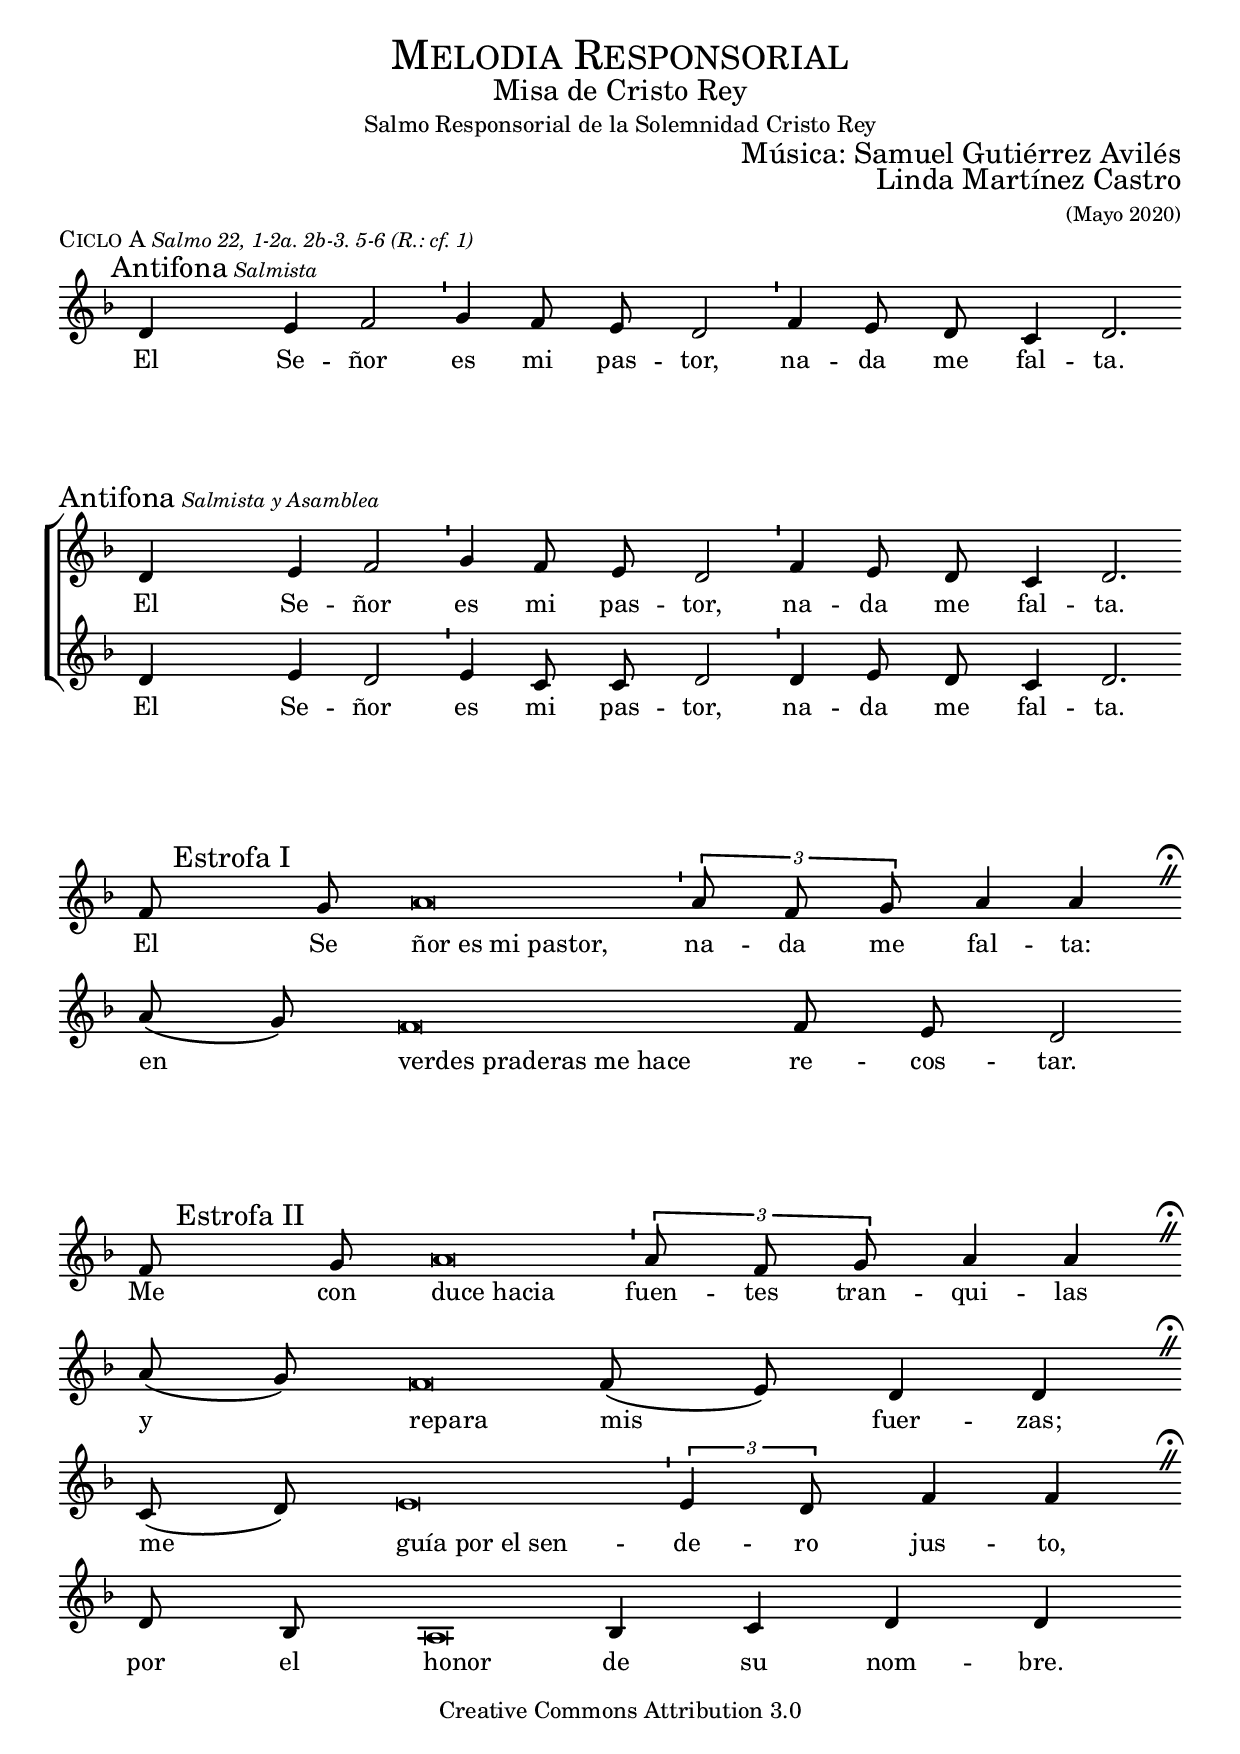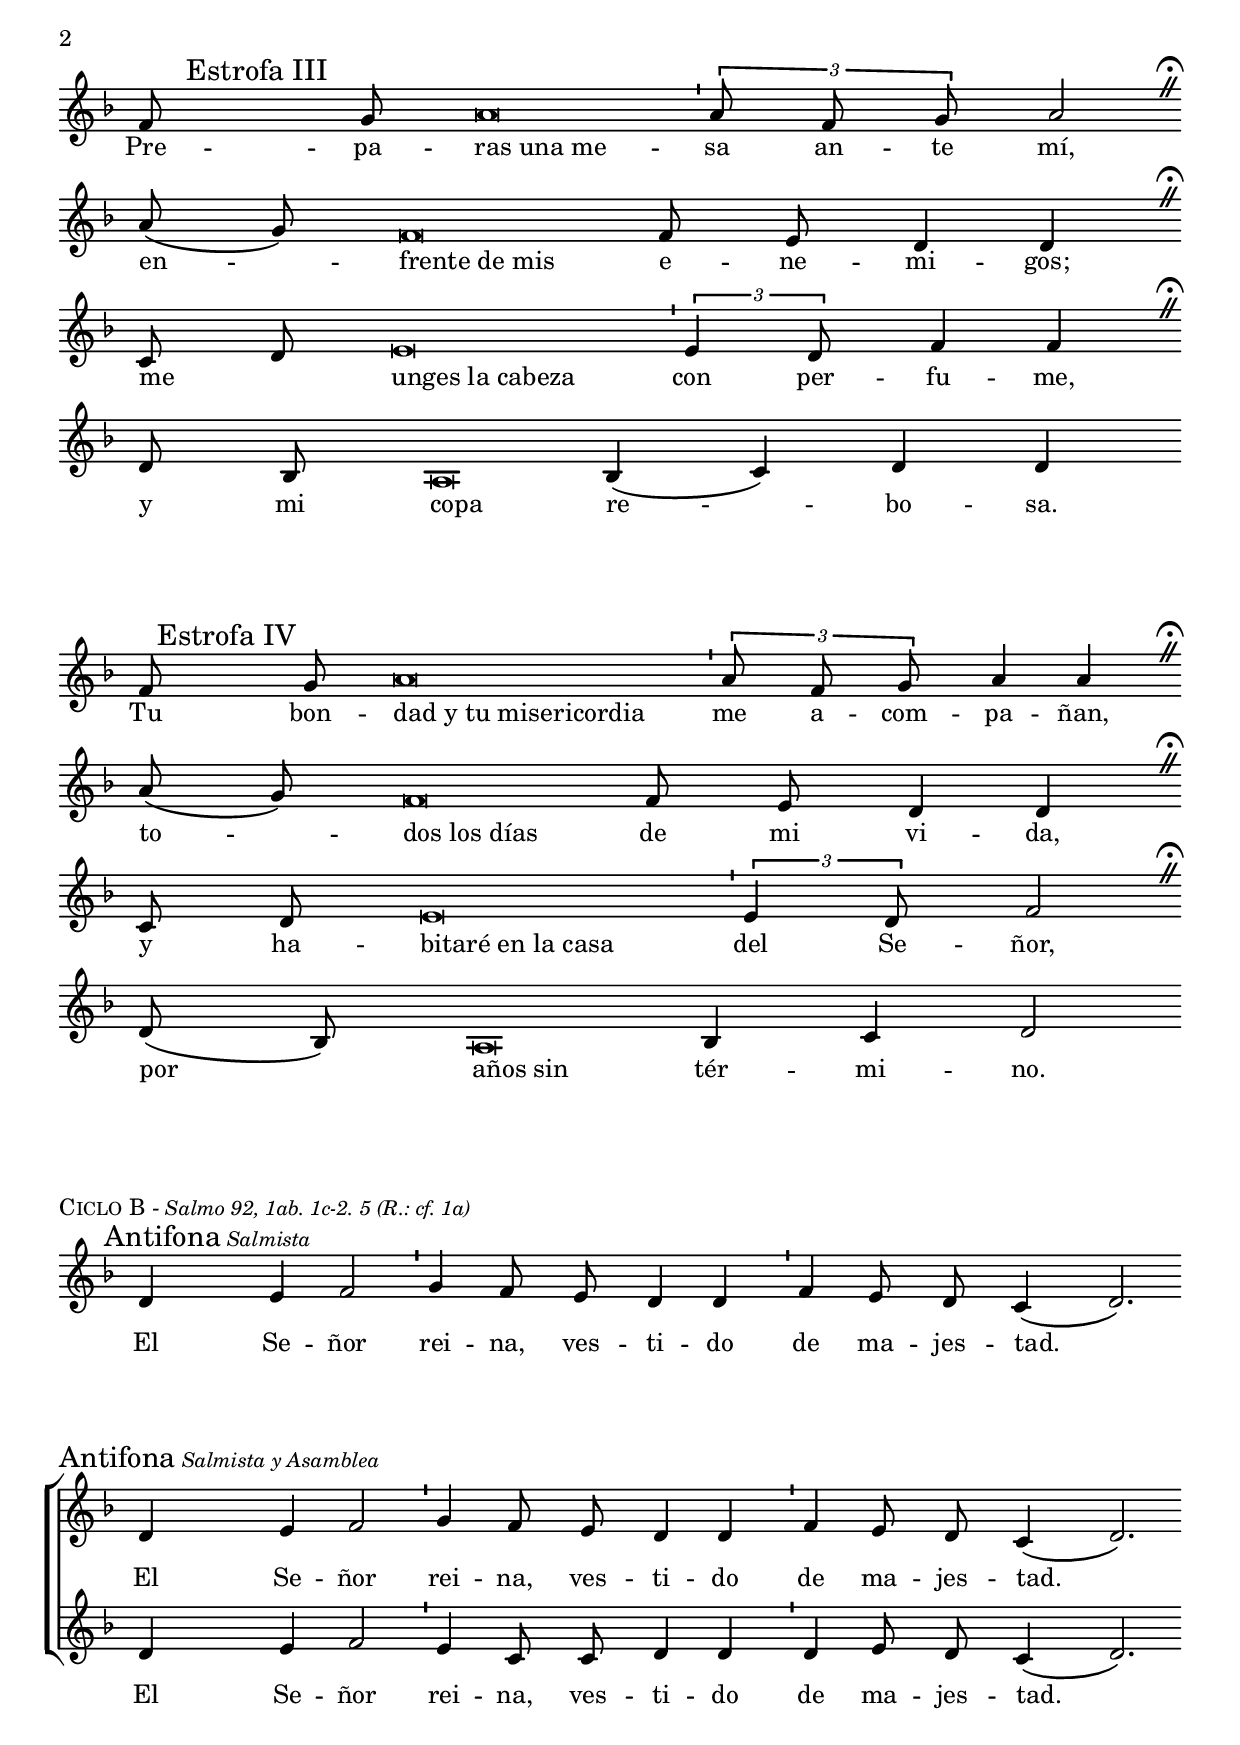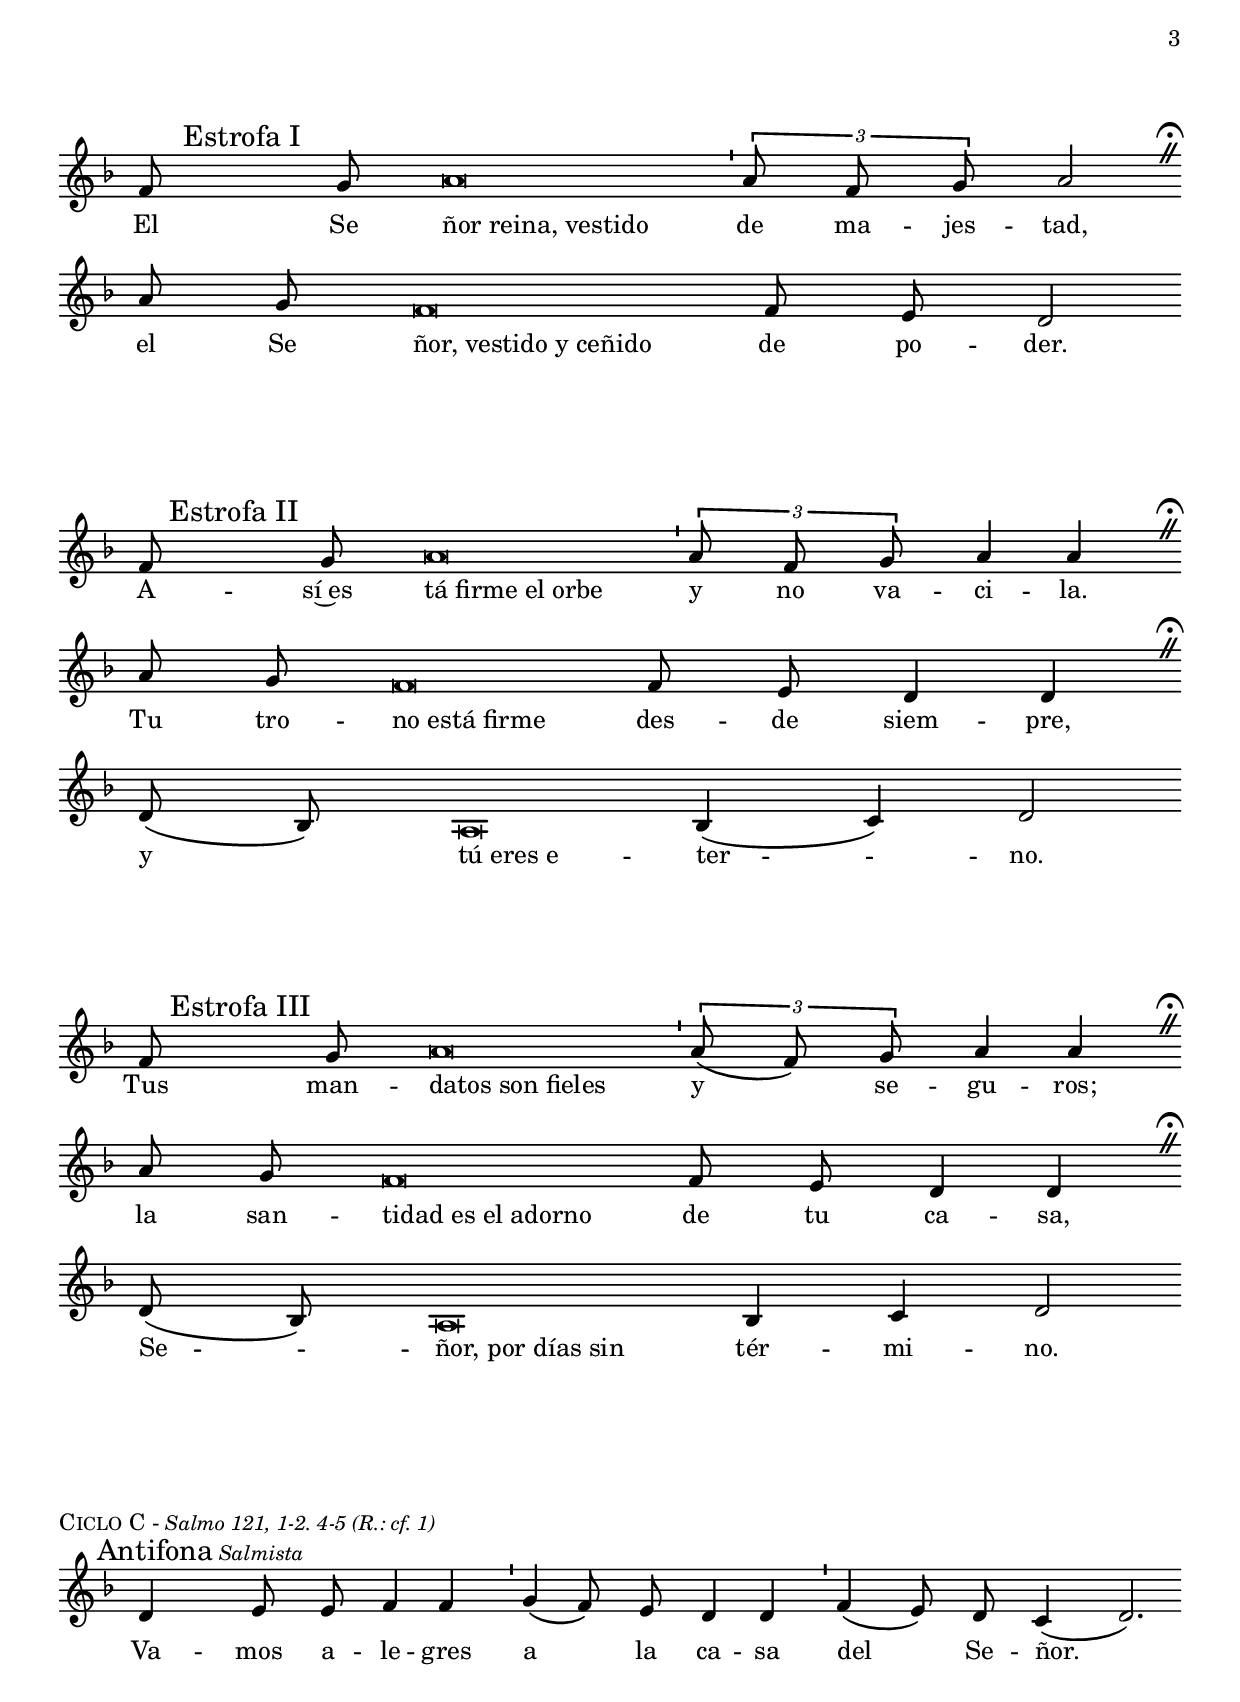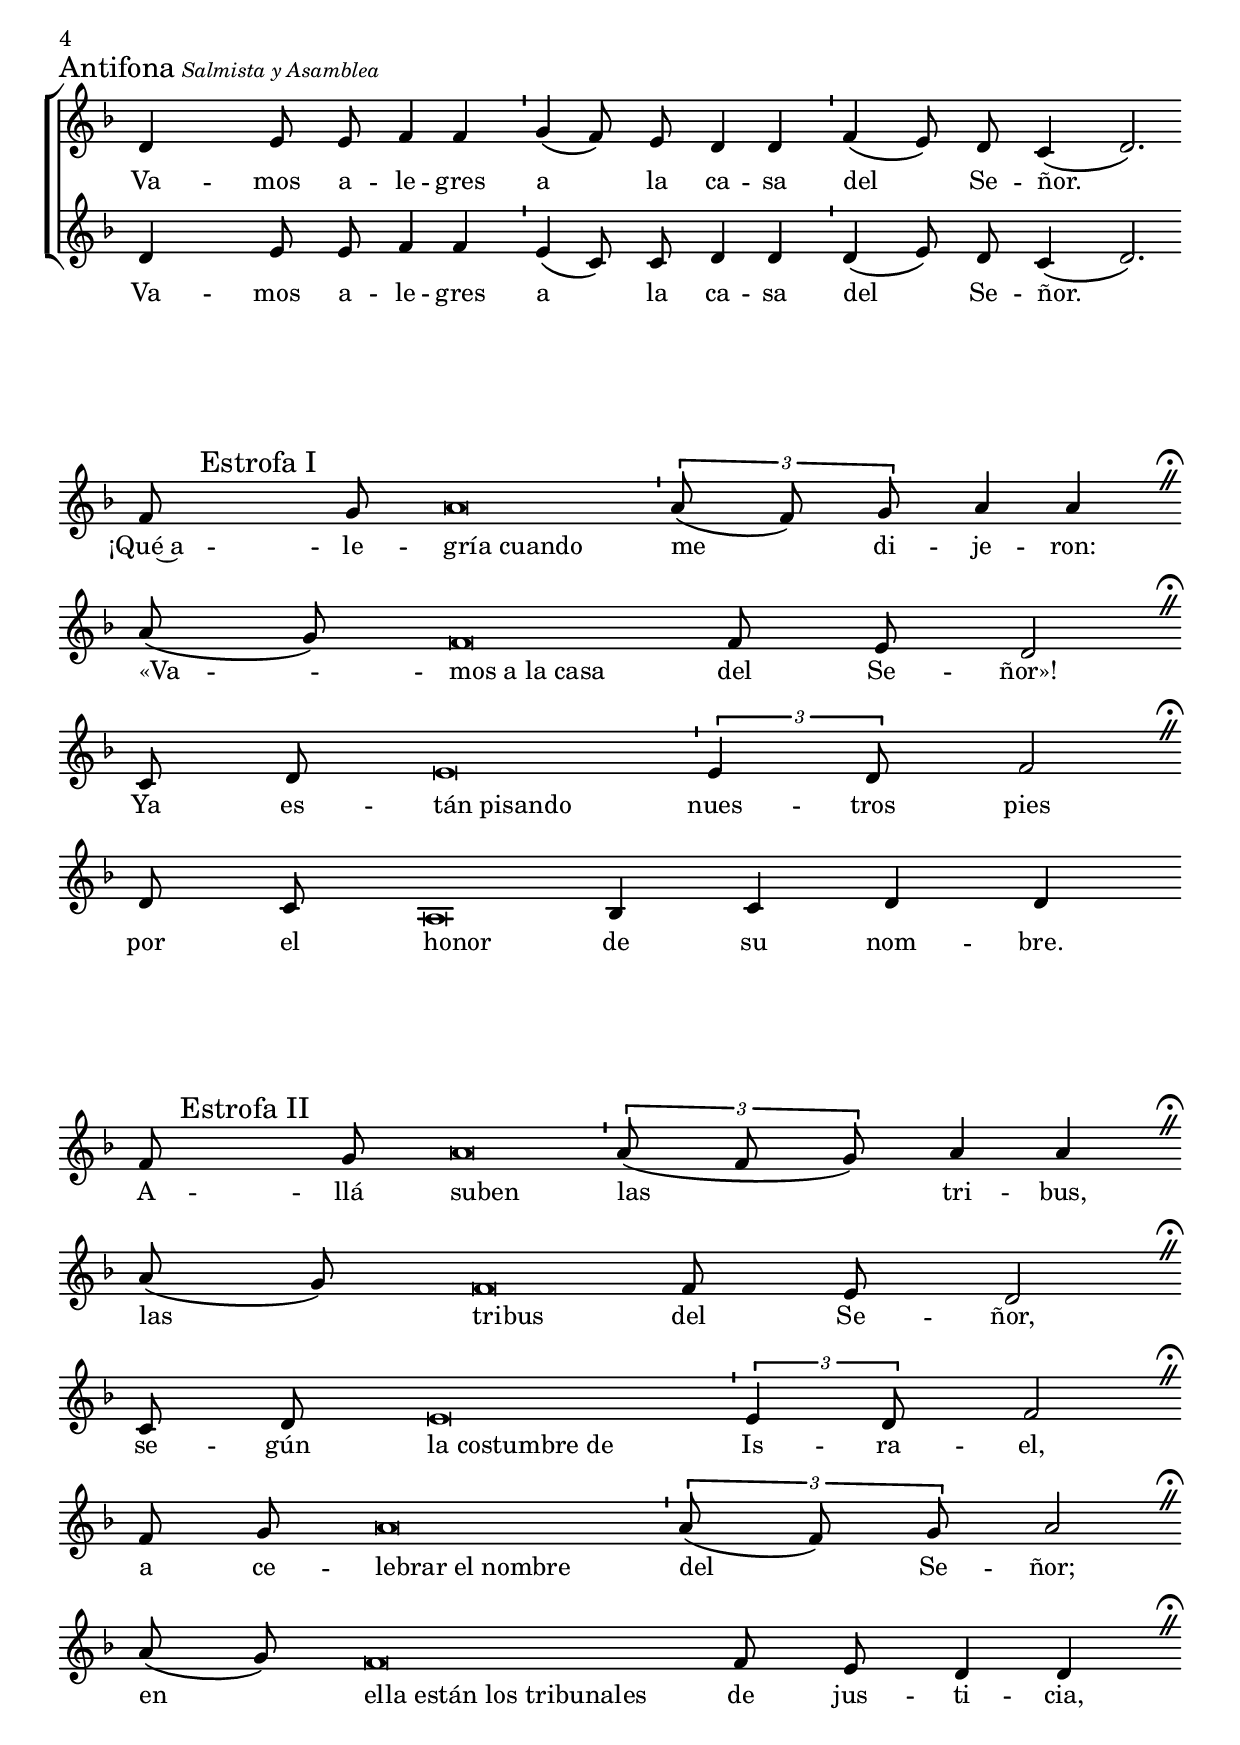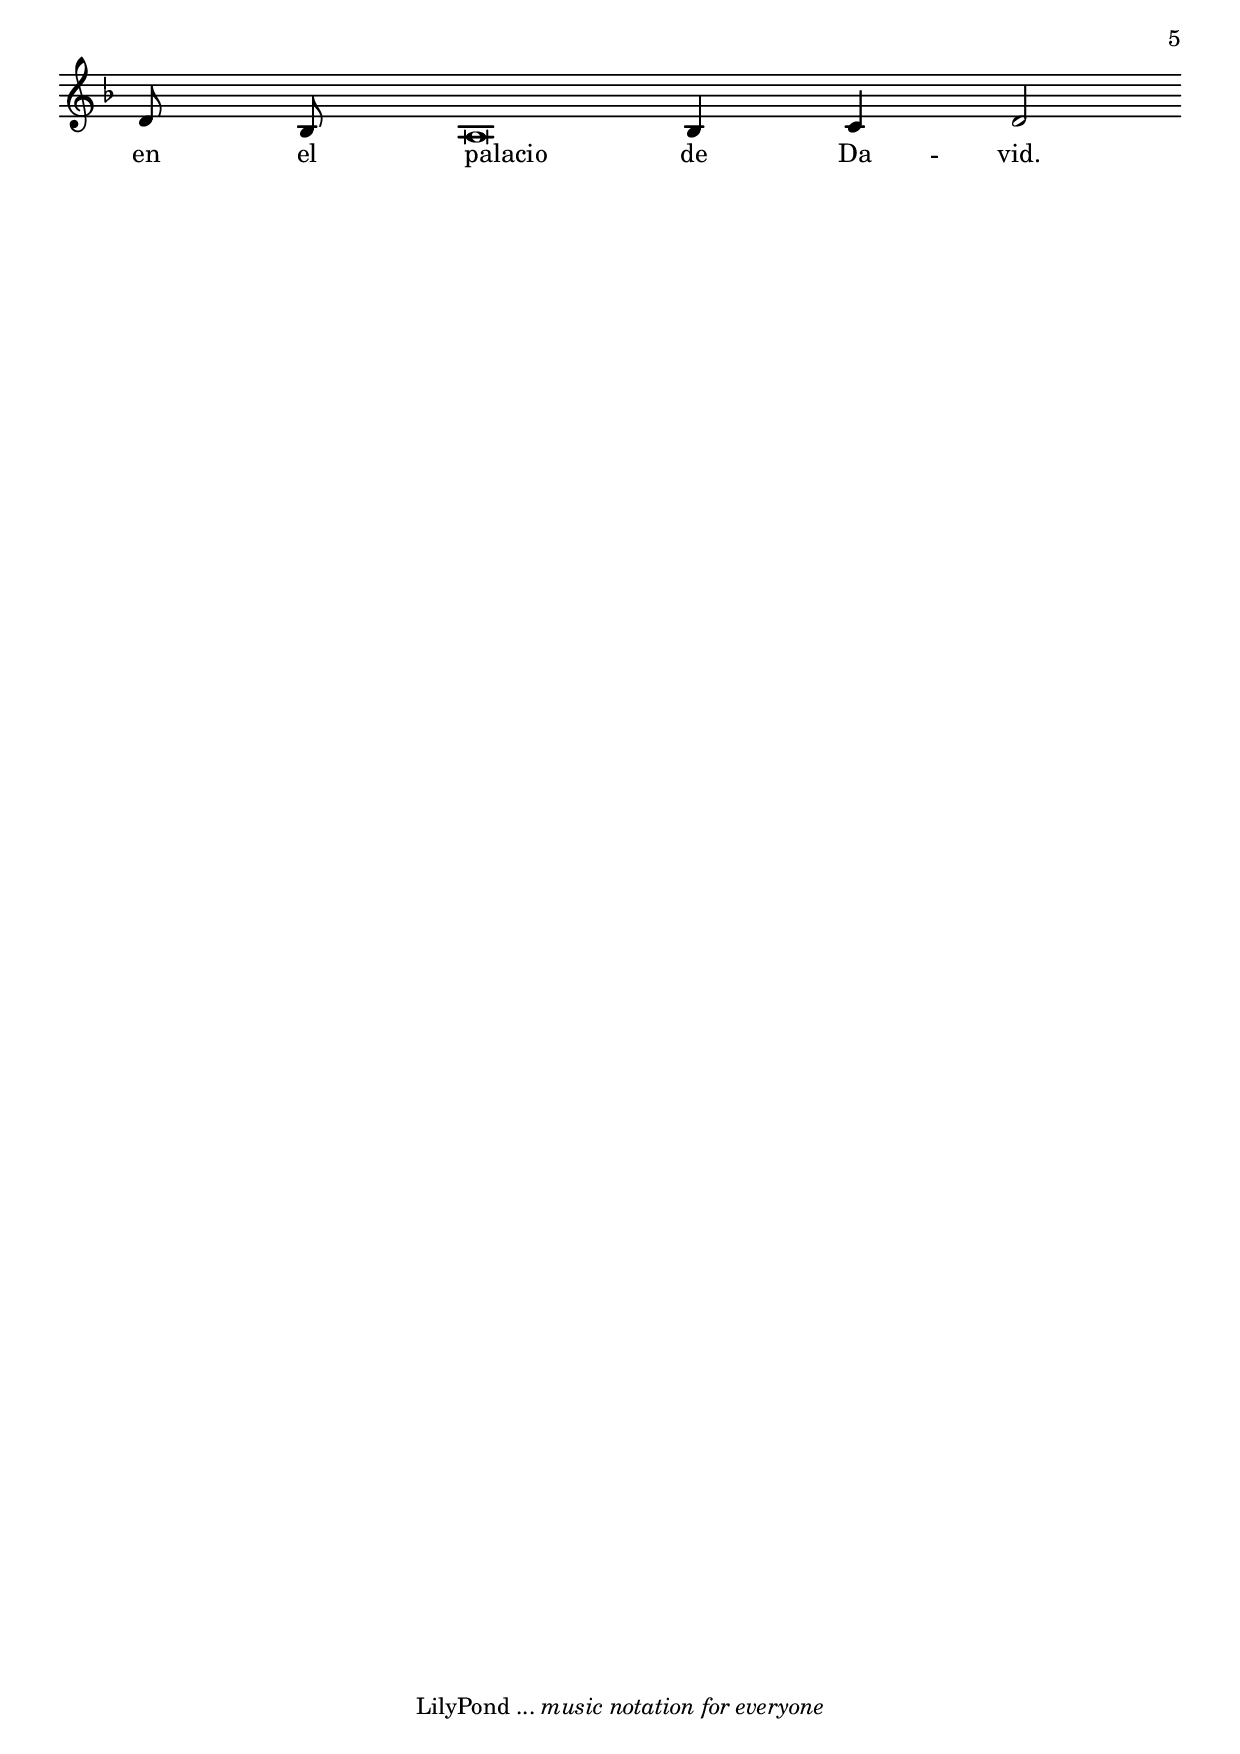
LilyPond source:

% ****************************************************************
%	Melodia Responsorial - Melodia inspirada en las composiciones de Pbro Lucien Deiss
%	by serach.sam@
% ****************************************************************
\language "espanol"
\version "2.19.82"

% --- includes
\include "gregorian.ly"

%#(set-global-staff-size 19)


% --- Cabecera
\markup { \fill-line { \center-column { \fontsize #5 \smallCaps "Melodia Responsorial" \fontsize #2 "Misa de Cristo Rey" "Salmo Responsorial de la Solemnidad Cristo Rey"} } }
\markup { \fill-line { " " \right-column { \fontsize #2 "Música: Samuel Gutiérrez Avilés" } } }
\markup { \fill-line { " " \right-column { \fontsize #2 "Linda Martínez Castro" \small "(Mayo 2020)" } } }
\header {
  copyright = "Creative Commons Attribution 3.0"
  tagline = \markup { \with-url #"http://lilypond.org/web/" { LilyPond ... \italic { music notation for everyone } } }
  breakbefore = ##t
}

% --- Ciclo B
% --- acordes
harmony_stanza = \new ChordNames {
  \chordmode {
    \italianChords
    re4:m do4 re2:m do2 re2:m sib,2 do4 re2.:m
  }
}

% --- Antifona
\score {
  <<
    %\harmony_stanza
    \new Staff <<
      %\set Staff.midiInstrument = "clarinet"
      \new Voice = "melody" \relative do' {
        \set Score.timing = ##f
        %\tempo "Adagio" 4 = 70
        \time 4/4
        \key re \minor

        re4 \mark \markup{ "Antifona" \small \italic "Salmista"} mi fa2  \divisioMinima
        sol4 fa8 mi re2 \divisioMinima
        fa4 mi8 re do4 re2. \finalis \break 
        s32
      }
      \new Lyrics \lyricsto "melody" {
        El Se -- ñor es mi pas -- tor, na -- da me fal -- ta.
      }
    >>
  >>
  \header {
    piece = \markup { \smallCaps "Ciclo A" \italic \small "Salmo 22, 1-2a. 2b-3. 5-6 (R.: cf. 1)"}
  }
  \midi {}
  \layout {
    ragged-right = ##f
    \context {
      \Staff
      \remove "Time_signature_engraver"
      \remove "Bar_engraver"
      \RemoveEmptyStaves
    }
    \context {
      \Score
      barAlways = ##t
    }
  }
}

% --- Antifona Repeticion
\score {
  \new StaffGroup = "Antifona" <<
    %\harmony_stanza
    \new Staff <<
      %\set Staff.midiInstrument = "clarinet"
      \new Voice = "melody" \relative do' {
        \set Score.timing = ##f
        %\tempo "Adagio" 4 = 70
        \time 4/4
        \key re \minor
        
        re4 \mark \markup{ "Antifona" \small \italic "Salmista y Asamblea"} mi fa2 \divisioMinima
        sol4 fa8 mi re2 \divisioMinima
        fa4 mi8 re do4 re2. \finalis \break 
        s32
      }
      \new Lyrics \lyricsto "melody" {
        El Se -- ñor es mi pas -- tor, na -- da me fal -- ta.
      }
    >>
    \new Staff <<
      %\set Staff.midiInstrument = "oboe"
      \new Voice = "contramelody" \relative do' {
        \set Score.timing = ##f
        %\tempo "Adagio" 4 = 70
        \time 4/4
        \key re \minor
        
        re4 mi re2   \divisioMinima
        mi4 do8 do re2 \divisioMinima
        re4 mi8 re do4 re2. \finalis \break 
        s32
      }
      \new Lyrics \lyricsto "contramelody" {
        El Se -- ñor es mi pas -- tor, na -- da me fal -- ta.
      }
    >>
  >>
  \midi {}
  \layout {
    ragged-right = ##f
    \context {
      \Staff
      \remove "Time_signature_engraver"
      \remove "Bar_engraver"
      \RemoveEmptyStaves
    }
    \context {
      \Score
      barAlways = ##t
    }
  }
}

% Estrofa I
harmony_stanza_antifona = \new ChordNames {
  \chordmode {
    \italianChords
    re4:m fa \breve R4 la2
    la4:7 sib\breve R4 re2:m
  }
}

\score {
  <<
    %\harmony_stanza_antifona
    \new Staff <<
      %\set Staff.midiInstrument = "oboe"
      \new Voice = "melody" \relative do' {
        \set Score.timing = ##f
        %\tempo "Adagio" 4 = 70
        \time 4/4
        \key re \minor
        
        fa8 \mark \markup{ "Estrofa I" } sol la \breve \divisioMinima \tuplet 3/2 {la8 fa sol} la4 la \divisioMaxima \break
        la8( sol) fa \breve fa8 mi re2 \finalis \break
        s32
      }
      \new Lyrics \lyricsto "melody" {
        El Se 
        \once \override LyricText.self-alignment-X = #-1
        "ñor es mi pastor," na -- da me fal -- ta:
        en
        \once \override LyricText.self-alignment-X = #-1
        "verdes praderas me hace" re -- cos -- tar.
      }
    >>
  >>
  \midi {}
  \layout {
    ragged-right = ##f
    \context {
      \Staff
      \remove "Time_signature_engraver"
      \remove "Bar_engraver"
      \RemoveEmptyStaves
    }
    \context {
      \Score
      barAlways = ##t
    }
  }
}

% Estrofa II
harmony_stanza_estrofa = \new ChordNames {
  \chordmode {
    \italianChords
    re4:m fa \breve R4 la2
    la4:7 sib \breve R4 re2:m
    la4:m do \breve R4 sib2
    R4 fa \breve sol4:m do4 re2:m
  }
}

\score {
  <<
    %\harmony_stanza_estrofa
    \new Staff <<
      \set Staff.midiInstrument = "oboe"
      \new Voice = "melody" \relative do' {
        \set Score.timing = ##f
        %\tempo "Adagio" 4 = 70
        \time 4/4
        \key re \minor
        
        fa8 \mark \markup{ "Estrofa II" } sol la \breve \divisioMinima \tuplet 3/2 {la8 fa sol} la4 la \divisioMaxima \break
        la8( sol) fa \breve fa8( mi) re4 re \divisioMaxima \break
        do8( re) mi \breve \divisioMinima \tuplet 3/2 { mi4 re8 } fa4 fa \divisioMaxima \break
        re8 sib la \breve sib4 do re4 re \finalis \break
        s32
      }
      \new Lyrics \lyricsto "melody" {
        Me con 
        \once \override LyricText.self-alignment-X = #-1
        "duce hacia" fuen -- tes tran -- qui -- las
        y
        \once \override LyricText.self-alignment-X = #-1
        "repara" mis fuer -- zas;
        me
        \once \override LyricText.self-alignment-X = #-1
        "guía por el sen" -- de -- ro jus -- to,
        por el 
        \once \override LyricText.self-alignment-X = #-1
        "honor" de su nom -- bre.
      }
    >>
  >>
  \midi {}
  \layout {
    ragged-right = ##f
    \context {
      \Staff
      \remove "Time_signature_engraver"
      \remove "Bar_engraver"
      \RemoveEmptyStaves
    }
    \context {
      \Score
      barAlways = ##t
    }
  }
}

% Estrofa III
\score {
  <<
    %\harmony_stanza_estrofa
    \new Staff <<
      %\set Staff.midiInstrument = "oboe"
      \new Voice = "melody" \relative do' {
        \set Score.timing = ##f
        %\tempo "Adagio" 4 = 70
        \time 4/4
        \key re \minor
        
        fa8 \mark \markup{ "Estrofa III" } sol la \breve \divisioMinima \tuplet 3/2 {la8 fa sol} la2 \divisioMaxima \break
        la8( sol) fa \breve fa8 mi re4 re \divisioMaxima \break
        do8 re mi \breve \divisioMinima \tuplet 3/2 { mi4 re8 } fa4 fa \divisioMaxima \break
        re8 sib la \breve sib4( do) re4 re \finalis \break
        s32
      }
      \new Lyrics \lyricsto "melody" {
        Pre -- pa -- 
        \once \override LyricText.self-alignment-X = #-1
        "ras una me" -- sa an -- te mí,
        en --
        \once \override LyricText.self-alignment-X = #-1
        "frente de mis" e -- ne -- mi -- gos;
        me _ 
        \once \override LyricText.self-alignment-X = #-1
        "unges la cabeza" con per -- fu -- me,
        y mi
        \once \override LyricText.self-alignment-X = #-1
        "copa" re -- bo -- sa.
      }
    >>
  >>
  \midi {}
  \layout {
    ragged-right = ##f
    \context {
      \Staff
      \remove "Time_signature_engraver"
      \remove "Bar_engraver"
      \RemoveEmptyStaves
    }
    \context {
      \Score
      barAlways = ##t
    }
  }
}

% Estrofa IV
\score {
  <<
    %\harmony_stanza_estrofa
    \new Staff <<
      %\set Staff.midiInstrument = "oboe"
      \new Voice = "melody" \relative do' {
        \set Score.timing = ##f
        %\tempo "Adagio" 4 = 70
        \time 4/4
        \key re \minor
        
        fa8 \mark \markup{ "Estrofa IV" } sol la \breve \divisioMinima \tuplet 3/2 {la8 fa sol} la4 la \divisioMaxima \break
        la8( sol) fa \breve fa8 mi re4 re \divisioMaxima \break
        do8 re mi \breve \divisioMinima \tuplet 3/2 { mi4 re8 } fa2 \divisioMaxima \break
        re8( sib) la \breve sib4 do re2 \finalis \break
        s32
      }
      \new Lyrics \lyricsto "melody" {
        Tu bon --
        \once \override LyricText.self-alignment-X = #-1
        "dad y tu misericordia" me a -- com -- pa -- ñan,
        to --
        \once \override LyricText.self-alignment-X = #-1
        "dos los días" de mi vi -- da,
        y ha --
        \once \override LyricText.self-alignment-X = #-1
        "bitaré en la casa" del Se -- ñor,
        por
        \once \override LyricText.self-alignment-X = #-1
        "años sin" tér -- mi -- no.
      }
    >>
  >>
  \midi {}
  \layout {
    ragged-right = ##f
    \context {
      \Staff
      \remove "Time_signature_engraver"
      \remove "Bar_engraver"
      \RemoveEmptyStaves
    }
    \context {
      \Score
      barAlways = ##t
    }
  }
}

% --- Ciclo B
% --- acordes
harmony_stanza_b = \new ChordNames {
  \chordmode {
    \italianChords
    re4:m do4 re2:m do2 re2:m sib,2 do4 re2.:m
  }
}

% --- Antifona
\score {
  <<
    %\harmony_stanza_b
    \new Staff <<
      %\set Staff.midiInstrument = "clarinet"
      \new Voice = "melody" \relative do' {
        \set Score.timing = ##f
        %\tempo "Adagio" 4 = 70
        \time 4/4
        \key re \minor

        re4 \mark \markup{ "Antifona" \small \italic "Salmista"} mi fa2  \divisioMinima
        sol4 fa8 mi re4 re \divisioMinima
        fa4 mi8 re do4( re2.) \finalis \break 
        s32
      }
      \new Lyrics \lyricsto "melody" {
        El Se -- ñor rei -- na, ves -- ti -- do de ma -- jes -- tad.
      }
    >>
  >>
  \header {
    piece = \markup { \smallCaps "Ciclo B" - \italic \small "Salmo 92, 1ab. 1c-2. 5 (R.: cf. 1a)" }
  }
  \midi {}
  \layout {
    ragged-right = ##f
    \context {
      \Staff
      \remove "Time_signature_engraver"
      \remove "Bar_engraver"
      \RemoveEmptyStaves
    }
    \context {
      \Score
      barAlways = ##t
    }
  }
}

% --- Antifona Repeticion
\score {
  \new StaffGroup = "Antifona" <<
    %\harmony_stanza
    \new Staff <<
      %\set Staff.midiInstrument = "clarinet"
      \new Voice = "melody" \relative do' {
        \set Score.timing = ##f
        %\tempo "Adagio" 4 = 70
        \time 4/4
        \key re \minor
        
        re4 \mark \markup{ "Antifona" \small \italic "Salmista y Asamblea"} mi fa2 \divisioMinima
        sol4 fa8 mi re4 re \divisioMinima
        fa4 mi8 re do4( re2.) \finalis \break 
        s32
      }
      \new Lyrics \lyricsto "melody" {
        El Se -- ñor rei -- na, ves -- ti -- do de ma -- jes -- tad.
      }
    >>
    \new Staff <<
      %\set Staff.midiInstrument = "oboe"
      \new Voice = "contramelody" \relative do' {
        \set Score.timing = ##f
        %\tempo "Adagio" 4 = 70
        \time 4/4
        \key re \minor
        
        re4 mi fa2   \divisioMinima
        mi4 do8 do re4 re \divisioMinima
        re4 mi8 re do4( re2.) \finalis \break 
        s32
      }
      \new Lyrics \lyricsto "contramelody" {
        El Se -- ñor rei -- na, ves -- ti -- do de ma -- jes -- tad.
      }
    >>
  >>
  \midi {}
  \layout {
    ragged-right = ##f
    \context {
      \Staff
      \remove "Time_signature_engraver"
      \remove "Bar_engraver"
      \RemoveEmptyStaves
    }
    \context {
      \Score
      barAlways = ##t
    }
  }
}

\score {
  <<
    %\harmony_stanza_antifona
    \new Staff <<
      %\set Staff.midiInstrument = "oboe"
      \new Voice = "melody" \relative do' {
        \set Score.timing = ##f
        %\tempo "Adagio" 4 = 70
        \time 4/4
        \key re \minor
        
        fa8 \mark \markup{ "Estrofa I" } sol la \breve \divisioMinima \tuplet 3/2 {la8 fa sol} la2 \divisioMaxima \break
        la8 sol fa \breve fa8 mi re2 \finalis \break
        s32
      }
      \new Lyrics \lyricsto "melody" {
        El Se 
        \once \override LyricText.self-alignment-X = #-1
        "ñor reina, vestido" de ma -- jes -- tad,
        el Se
        \once \override LyricText.self-alignment-X = #-1
        "ñor, vestido y ceñido" de po -- der.
      }
    >>
  >>
  \midi {}
  \layout {
    ragged-right = ##f
    \context {
      \Staff
      \remove "Time_signature_engraver"
      \remove "Bar_engraver"
      \RemoveEmptyStaves
    }
    \context {
      \Score
      barAlways = ##t
    }
  }
}

\score {
  <<
    %\harmony_stanza_estrofa
    \new Staff <<
      \set Staff.midiInstrument = "oboe"
      \new Voice = "melody" \relative do' {
        \set Score.timing = ##f
        %\tempo "Adagio" 4 = 70
        \time 4/4
        \key re \minor
        
        fa8 \mark \markup{ "Estrofa II" } sol la \breve \divisioMinima \tuplet 3/2 {la8 fa sol} la4 la \divisioMaxima \break
        la8 sol fa \breve fa8 mi re4 re \divisioMaxima \break
        re8( sib) la \breve sib4( do) re2 \finalis \break
        s32
      }
      \new Lyrics \lyricsto "melody" {
        A -- sí~es
        \once \override LyricText.self-alignment-X = #-1
        "tá firme el orbe" y no va -- ci -- la.
        Tu tro --
        \once \override LyricText.self-alignment-X = #-1
        "no está firme" des -- de siem -- pre,        
        y
        \once \override LyricText.self-alignment-X = #-1
        "tú eres e" -- ter -- no.
      }
    >>
  >>
  \midi {}
  \layout {
    ragged-right = ##f
    \context {
      \Staff
      \remove "Time_signature_engraver"
      \remove "Bar_engraver"
      \RemoveEmptyStaves
    }
    \context {
      \Score
      barAlways = ##t
    }
  }
}

\score {
  <<
    %\harmony_stanza_estrofa
    \new Staff <<
      \set Staff.midiInstrument = "oboe"
      \new Voice = "melody" \relative do' {
        \set Score.timing = ##f
        %\tempo "Adagio" 4 = 70
        \time 4/4
        \key re \minor
        
        fa8 \mark \markup{ "Estrofa III" } sol la \breve \divisioMinima \tuplet 3/2 {la8( fa) sol} la4 la \divisioMaxima \break
        la8 sol fa \breve fa8 mi re4 re \divisioMaxima \break
        re8( sib) la \breve sib4 do re2 \finalis \break
        s32
      }
      \new Lyrics \lyricsto "melody" {
        Tus man --
        \once \override LyricText.self-alignment-X = #-1
        "datos son fieles" y se -- gu -- ros;
        la san --
        \once \override LyricText.self-alignment-X = #-1
        "tidad es el adorno" de tu ca -- sa,
        Se --
        \once \override LyricText.self-alignment-X = #-1
        "ñor, por días sin" tér -- mi -- no.
      }
    >>
  >>
  \midi {}
  \layout {
    ragged-right = ##f
    \context {
      \Staff
      \remove "Time_signature_engraver"
      \remove "Bar_engraver"
      \RemoveEmptyStaves
    }
    \context {
      \Score
      barAlways = ##t
    }
  }
}

% --- Antifona
\score {
  <<
    %\harmony_stanza_b
    \new Staff <<
      %\set Staff.midiInstrument = "clarinet"
      \new Voice = "melody" \relative do' {
        \set Score.timing = ##f
        %\tempo "Adagio" 4 = 70
        \time 4/4
        \key re \minor

        re4 \mark \markup{ "Antifona" \small \italic "Salmista"} mi8 mi fa4 fa  \divisioMinima
        sol4( fa8) mi re4 re \divisioMinima
        fa4( mi8) re do4( re2.) \finalis \break 
        s32
      }
      \new Lyrics \lyricsto "melody" {
        Va -- mos a -- le -- gres a  la ca -- sa del Se -- ñor.
      }
    >>
  >>
  \header {
    piece = \markup { \smallCaps "Ciclo C" - \italic \small "Salmo 121, 1-2. 4-5 (R.: cf. 1)" }
  }
  \midi {}
  \layout {
    ragged-right = ##f
    \context {
      \Staff
      \remove "Time_signature_engraver"
      \remove "Bar_engraver"
      \RemoveEmptyStaves
    }
    \context {
      \Score
      barAlways = ##t
    }
  }
}

% --- Antifona Repeticion
\score {
  \new StaffGroup = "Antifona" <<
    %\harmony_stanza
    \new Staff <<
      %\set Staff.midiInstrument = "clarinet"
      \new Voice = "melody" \relative do' {
        \set Score.timing = ##f
        %\tempo "Adagio" 4 = 70
        \time 4/4
        \key re \minor
        
        re4 \mark \markup{ "Antifona" \small \italic "Salmista y Asamblea"} mi8 mi fa4 fa \divisioMinima
        sol4( fa8) mi re4 re \divisioMinima
        fa4( mi8) re do4( re2.) \finalis \break 
        s32
      }
      \new Lyrics \lyricsto "melody" {
        Va -- mos a -- le -- gres a la ca -- sa del Se -- ñor.
      }
    >>
    \new Staff <<
      %\set Staff.midiInstrument = "oboe"
      \new Voice = "contramelody" \relative do' {
        \set Score.timing = ##f
        %\tempo "Adagio" 4 = 70
        \time 4/4
        \key re \minor
        
        re4 mi8 mi fa4 fa \divisioMinima
        mi4( do8) do re4 re \divisioMinima
        re4( mi8) re do4( re2.) \finalis \break 
        s32
      }
      \new Lyrics \lyricsto "contramelody" {
        Va -- mos a -- le -- gres a la ca -- sa del Se -- ñor.
      }
    >>
  >>
  \midi {}
  \layout {
    ragged-right = ##f
    \context {
      \Staff
      \remove "Time_signature_engraver"
      \remove "Bar_engraver"
      \RemoveEmptyStaves
    }
    \context {
      \Score
      barAlways = ##t
    }
  }
}

\score {
  <<
    %\harmony_stanza_estrofa
    \new Staff <<
      \set Staff.midiInstrument = "oboe"
      \new Voice = "melody" \relative do' {
        \set Score.timing = ##f
        %\tempo "Adagio" 4 = 70
        \time 4/4
        \key re \minor
        
        fa8 \mark \markup{ "Estrofa I" } sol la \breve \divisioMinima \tuplet 3/2 {la8( fa) sol} la4 la \divisioMaxima \break
        la8( sol) fa \breve fa8 mi re2 \divisioMaxima \break
        do8 re mi \breve \divisioMinima \tuplet 3/2 { mi4 re8 } fa2 \divisioMaxima \break
        re8 do la \breve sib4 do re4 re \finalis \break
        s32
      }
      \new Lyrics \lyricsto "melody" {
        ¡Qué~a -- le -- 
        \once \override LyricText.self-alignment-X = #-1
        "gría cuando" me di -- je -- ron:
        «Va --
        \once \override LyricText.self-alignment-X = #-1
        "mos a la casa" del Se -- ñor»!
        Ya es --
        \once \override LyricText.self-alignment-X = #-1
        "tán pisando" nues -- tros pies
        por el 
        \once \override LyricText.self-alignment-X = #-1
        "honor" de su nom -- bre.
      }
    >>
  >>
  \midi {}
  \layout {
    ragged-right = ##f
    \context {
      \Staff
      \remove "Time_signature_engraver"
      \remove "Bar_engraver"
      \RemoveEmptyStaves
    }
    \context {
      \Score
      barAlways = ##t
    }
  }
}

\score {
  <<
    %\harmony_stanza_estrofa
    \new Staff <<
      \set Staff.midiInstrument = "oboe"
      \new Voice = "melody" \relative do' {
        \set Score.timing = ##f
        %\tempo "Adagio" 4 = 70
        \time 4/4
        \key re \minor
        
        fa8 \mark \markup{ "Estrofa II" } sol la \breve \divisioMinima \tuplet 3/2 {la8( fa sol)} la4 la \divisioMaxima \break
        la8( sol) fa \breve fa8 mi re2 \divisioMaxima \break
        do8 re mi \breve \divisioMinima \tuplet 3/2 { mi4 re8 } fa2 \divisioMaxima \break
        fa8 sol la \breve \divisioMinima \tuplet 3/2 {la8( fa) sol} la2 \divisioMaxima \break
        la8( sol) fa \breve fa8 mi re4 re \divisioMaxima \break
        re8 sib la \breve sib4 do re2 \finalis \break
        s32
      }
      \new Lyrics \lyricsto "melody" {
        A -- llá
        \once \override LyricText.self-alignment-X = #-1
        "suben" las tri -- bus,  
        las
        \once \override LyricText.self-alignment-X = #-1
        "tribus" del Se -- ñor,
        se -- gún
        \once \override LyricText.self-alignment-X = #-1
        "la costumbre de" Is -- ra -- el,
        a ce --
        \once \override LyricText.self-alignment-X = #-1
        "lebrar el nombre" del Se -- ñor;  
        en
        \once \override LyricText.self-alignment-X = #-1
        "ella están los tribunales" de jus -- ti -- cia,
        en el 
        \once \override LyricText.self-alignment-X = #-1
        "palacio" de Da -- vid.
      }
    >>
  >>
  \midi {}
  \layout {
    ragged-right = ##f
    \context {
      \Staff
      \remove "Time_signature_engraver"
      \remove "Bar_engraver"
      \RemoveEmptyStaves
    }
    \context {
      \Score
      barAlways = ##t
    }
  }
}

% --- Papel
\paper{
  #(set-default-paper-size "letter")
  page-breaking = #ly:page-turn-breaking
}